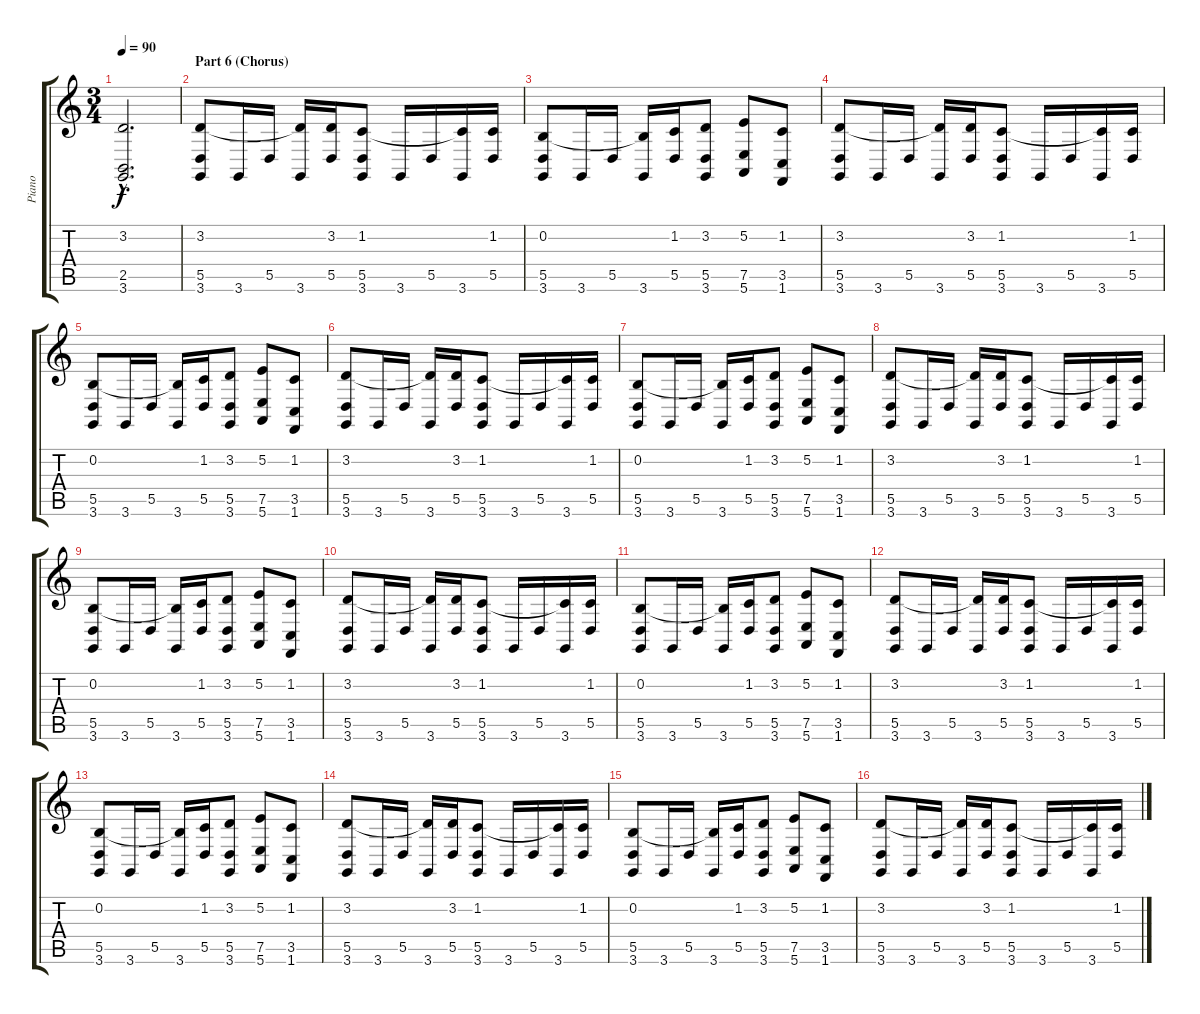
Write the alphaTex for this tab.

\track ("Piano" "Piano") {instrument acousticgrandpiano}
\staff {score tabs}
\tuning (E4 B3 G3 D3 A2 E2) {hide}
\ts (3 4)
\tempo 90
\clef g2
\ks c
(3.2{hac t} 2.5{hac t} 3.6{hac t}).2{d dy f} |
\section ("" "Part 6 (Chorus)")
(3.2 5.5 3.6).8 3.6.16 5.5.16 (3.2{t} 3.6).16 (3.2 5.5).16 (1.2 5.5 3.6).8 3.6.16 5.5.16 (1.2{t} 3.6).16 (1.2 5.5).16 |
(0.2 5.5 3.6).8 3.6.16 5.5.16 (0.2{t} 3.6).16 (1.2 5.5).16 (3.2 5.5 3.6).8 (5.2 7.5 5.6).8 (1.2 3.5 1.6).8 |
(3.2 5.5 3.6).8 3.6.16 5.5.16 (3.2{t} 3.6).16 (3.2 5.5).16 (1.2 5.5 3.6).8 3.6.16 5.5.16 (1.2{t} 3.6).16 (1.2 5.5).16 |
(0.2 5.5 3.6).8 3.6.16 5.5.16 (0.2{t} 3.6).16 (1.2 5.5).16 (3.2 5.5 3.6).8 (5.2 7.5 5.6).8 (1.2 3.5 1.6).8 |
(3.2 5.5 3.6).8 3.6.16 5.5.16 (3.2{t} 3.6).16 (3.2 5.5).16 (1.2 5.5 3.6).8 3.6.16 5.5.16 (1.2{t} 3.6).16 (1.2 5.5).16 |
(0.2 5.5 3.6).8 3.6.16 5.5.16 (0.2{t} 3.6).16 (1.2 5.5).16 (3.2 5.5 3.6).8 (5.2 7.5 5.6).8 (1.2 3.5 1.6).8 |
(3.2 5.5 3.6).8 3.6.16 5.5.16 (3.2{t} 3.6).16 (3.2 5.5).16 (1.2 5.5 3.6).8 3.6.16 5.5.16 (1.2{t} 3.6).16 (1.2 5.5).16 |
(0.2 5.5 3.6).8 3.6.16 5.5.16 (0.2{t} 3.6).16 (1.2 5.5).16 (3.2 5.5 3.6).8 (5.2 7.5 5.6).8 (1.2 3.5 1.6).8 |
(3.2 5.5 3.6).8 3.6.16 5.5.16 (3.2{t} 3.6).16 (3.2 5.5).16 (1.2 5.5 3.6).8 3.6.16 5.5.16 (1.2{t} 3.6).16 (1.2 5.5).16 |
(0.2 5.5 3.6).8 3.6.16 5.5.16 (0.2{t} 3.6).16 (1.2 5.5).16 (3.2 5.5 3.6).8 (5.2 7.5 5.6).8 (1.2 3.5 1.6).8 |
(3.2 5.5 3.6).8 3.6.16 5.5.16 (3.2{t} 3.6).16 (3.2 5.5).16 (1.2 5.5 3.6).8 3.6.16 5.5.16 (1.2{t} 3.6).16 (1.2 5.5).16 |
(0.2 5.5 3.6).8 3.6.16 5.5.16 (0.2{t} 3.6).16 (1.2 5.5).16 (3.2 5.5 3.6).8 (5.2 7.5 5.6).8 (1.2 3.5 1.6).8 |
(3.2 5.5 3.6).8 3.6.16 5.5.16 (3.2{t} 3.6).16 (3.2 5.5).16 (1.2 5.5 3.6).8 3.6.16 5.5.16 (1.2{t} 3.6).16 (1.2 5.5).16 |
(0.2 5.5 3.6).8 3.6.16 5.5.16 (0.2{t} 3.6).16 (1.2 5.5).16 (3.2 5.5 3.6).8 (5.2 7.5 5.6).8 (1.2 3.5 1.6).8 |
(3.2 5.5 3.6).8 3.6.16 5.5.16 (3.2{t} 3.6).16 (3.2 5.5).16 (1.2 5.5 3.6).8 3.6.16 5.5.16 (1.2{t} 3.6).16 (1.2 5.5).16
